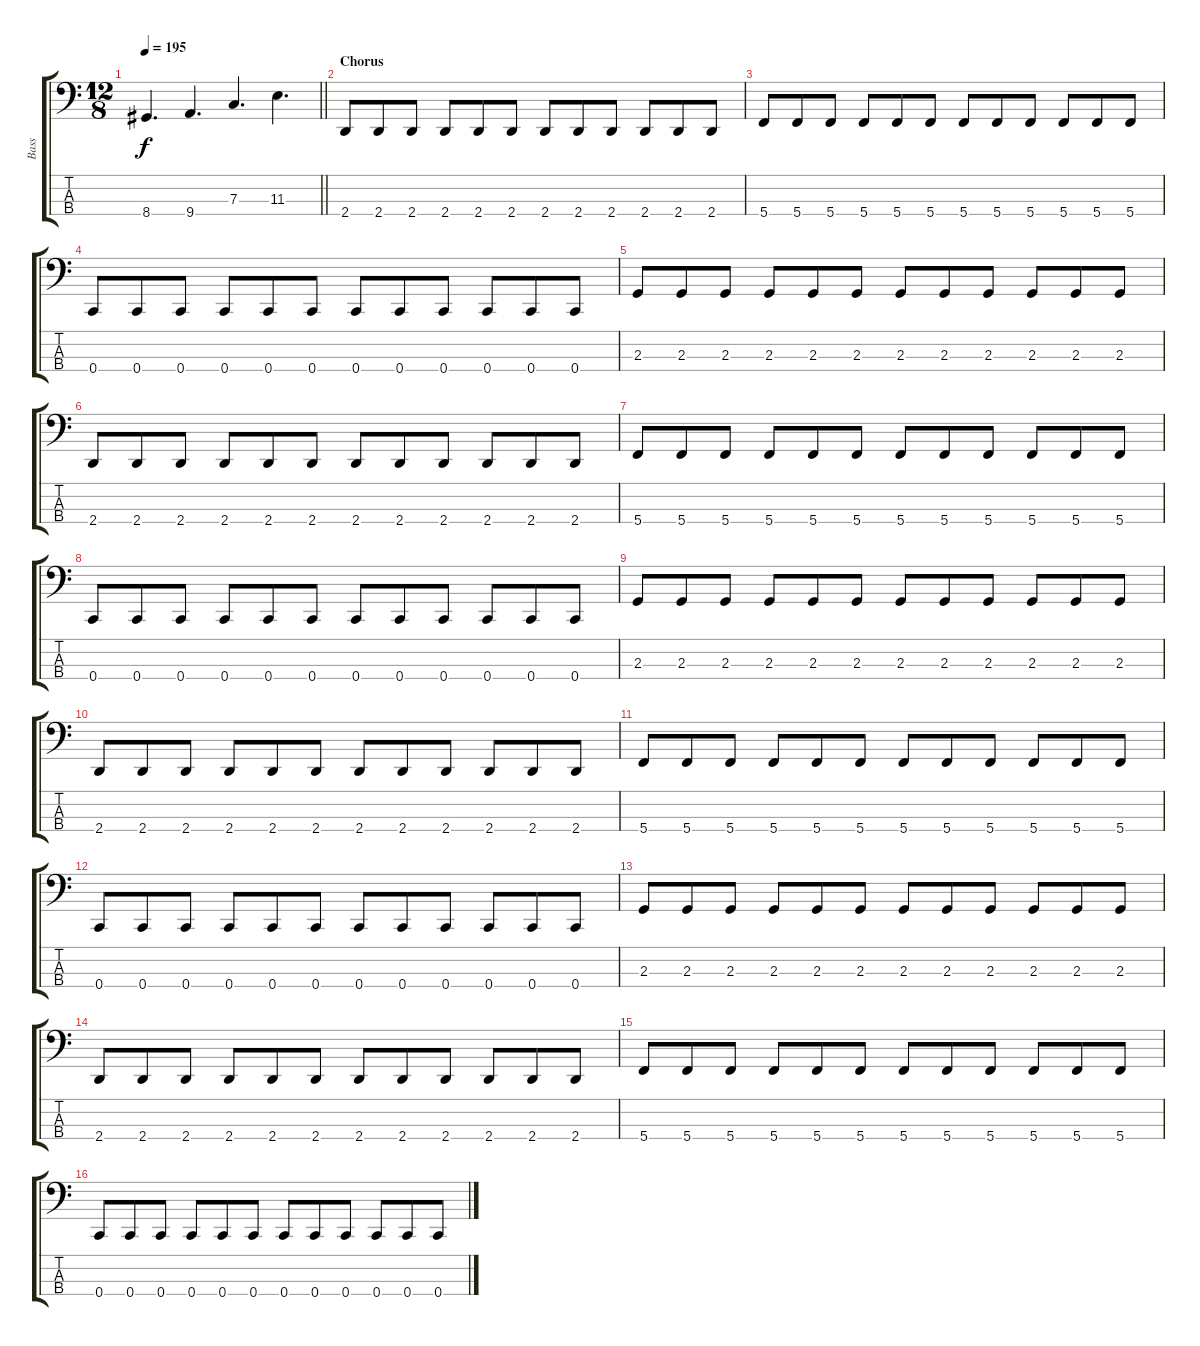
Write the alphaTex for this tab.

\track ("Bass" "Bass") {instrument electricbasspick}
\staff {score tabs}
\tuning (Eb2 Bb1 F1 C1) {hide}
\ts (12 8)
\tempo 195
\clef f4
\barLineRight lightlight
\ks c
8.4.4{d dy f} 9.4.4{d} 7.3.4{d} 11.3.4{d} |
\section ("" "Chorus")
2.4.8 2.4.8 2.4.8 2.4.8 2.4.8 2.4.8 2.4.8 2.4.8 2.4.8 2.4.8 2.4.8 2.4.8 |
5.4.8 5.4.8 5.4.8 5.4.8 5.4.8 5.4.8 5.4.8 5.4.8 5.4.8 5.4.8 5.4.8 5.4.8 |
0.4.8 0.4.8 0.4.8 0.4.8 0.4.8 0.4.8 0.4.8 0.4.8 0.4.8 0.4.8 0.4.8 0.4.8 |
2.3.8 2.3.8 2.3.8 2.3.8 2.3.8 2.3.8 2.3.8 2.3.8 2.3.8 2.3.8 2.3.8 2.3.8 |
2.4.8 2.4.8 2.4.8 2.4.8 2.4.8 2.4.8 2.4.8 2.4.8 2.4.8 2.4.8 2.4.8 2.4.8 |
5.4.8 5.4.8 5.4.8 5.4.8 5.4.8 5.4.8 5.4.8 5.4.8 5.4.8 5.4.8 5.4.8 5.4.8 |
0.4.8 0.4.8 0.4.8 0.4.8 0.4.8 0.4.8 0.4.8 0.4.8 0.4.8 0.4.8 0.4.8 0.4.8 |
2.3.8 2.3.8 2.3.8 2.3.8 2.3.8 2.3.8 2.3.8 2.3.8 2.3.8 2.3.8 2.3.8 2.3.8 |
2.4.8 2.4.8 2.4.8 2.4.8 2.4.8 2.4.8 2.4.8 2.4.8 2.4.8 2.4.8 2.4.8 2.4.8 |
5.4.8 5.4.8 5.4.8 5.4.8 5.4.8 5.4.8 5.4.8 5.4.8 5.4.8 5.4.8 5.4.8 5.4.8 |
0.4.8 0.4.8 0.4.8 0.4.8 0.4.8 0.4.8 0.4.8 0.4.8 0.4.8 0.4.8 0.4.8 0.4.8 |
2.3.8 2.3.8 2.3.8 2.3.8 2.3.8 2.3.8 2.3.8 2.3.8 2.3.8 2.3.8 2.3.8 2.3.8 |
2.4.8 2.4.8 2.4.8 2.4.8 2.4.8 2.4.8 2.4.8 2.4.8 2.4.8 2.4.8 2.4.8 2.4.8 |
5.4.8 5.4.8 5.4.8 5.4.8 5.4.8 5.4.8 5.4.8 5.4.8 5.4.8 5.4.8 5.4.8 5.4.8 |
0.4.8 0.4.8 0.4.8 0.4.8 0.4.8 0.4.8 0.4.8 0.4.8 0.4.8 0.4.8 0.4.8 0.4.8
